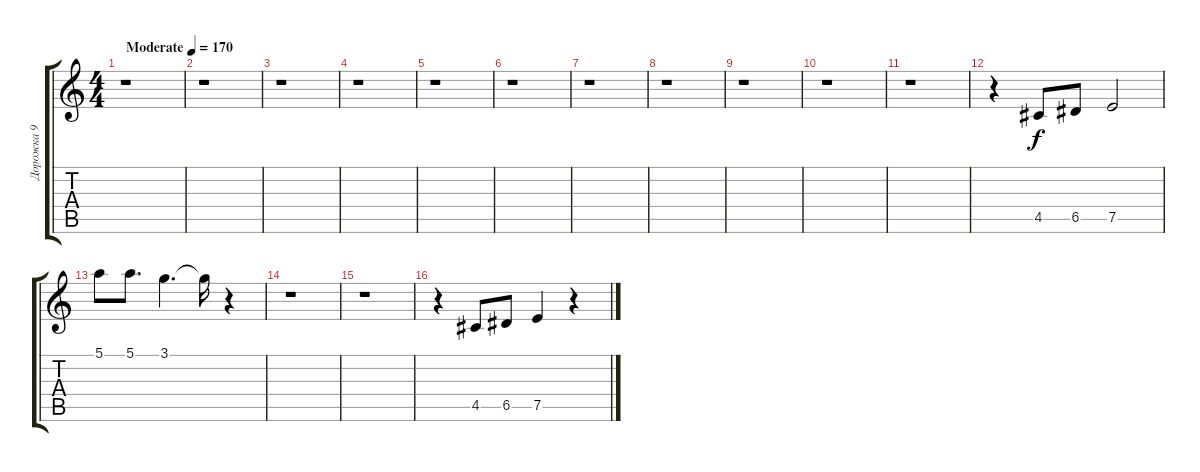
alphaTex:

\track ("Дорожка 9" "Дорожка 9") {instrument distortionguitar}
\staff {score tabs}
\tuning (E4 B3 G3 D3 A2 E2) {hide}
\ts (4 4)
\tempo (170 "Moderate")
\clef g2
\ks c
r.1{dy f instrument distortionguitar} |
r.1 |
r.1 |
r.1 |
r.1 |
r.1 |
r.1 |
r.1 |
r.1 |
r.1 |
r.1 |
r.4 4.5.8 6.5.8 7.5.2 |
5.1.8 5.1.8{d} 3.1.4{d} 3.1{t}.16 r.4 |
r.1 |
r.1 |
r.4 4.5.8 6.5.8 7.5.4 r.4
